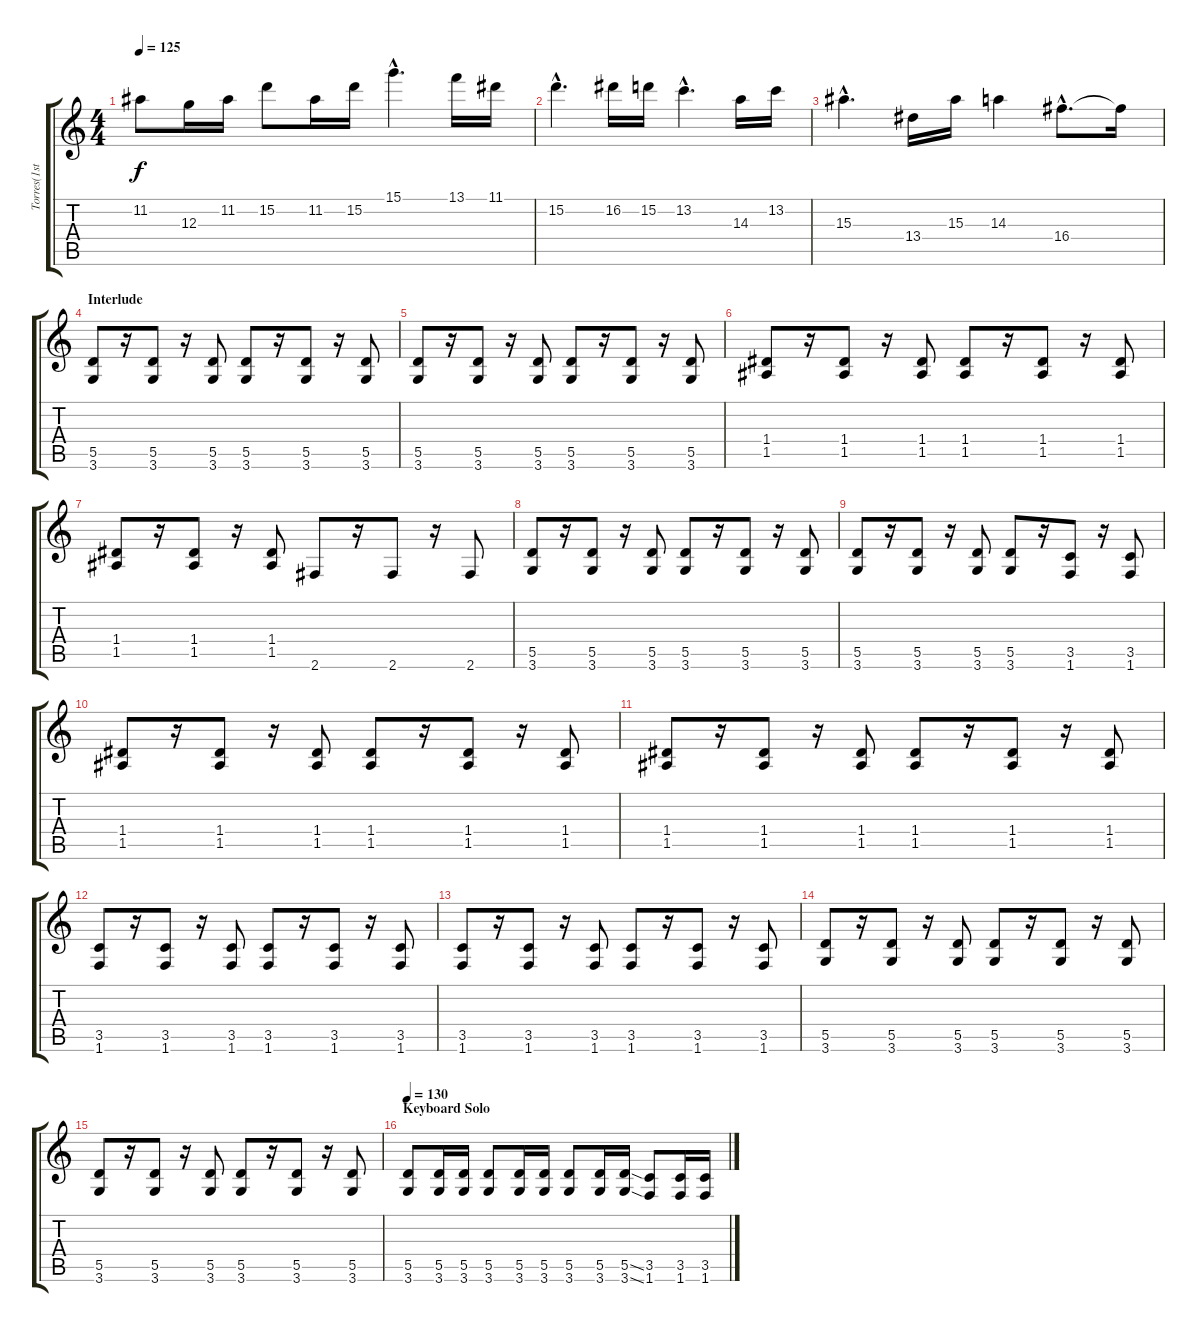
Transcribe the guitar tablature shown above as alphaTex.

\track ("Torres(1st Guitar)" "Torres(1st") {instrument distortionguitar}
\staff {score tabs}
\tuning (E4 B3 G3 D3 A2 E2) {hide}
\ts (4 4)
\tempo 125
\clef g2
\ks c
11.2.8{dy f} 12.3.16 11.2.16 15.2.8 11.2.16 15.2.16 15.1{hac}.4{d} 13.1.16 11.1.16 |
15.2{hac}.4{d} 16.2.16 15.2.16 13.2{hac}.4{d} 14.3.16 13.2.16 |
15.3{hac}.4{d} 13.4.16 15.3.16 14.3.4 16.4{hac}.8{d} 16.4{t}.16 |
\section ("" "Interlude")
(5.5 3.6).8{volume 10} r.16 (5.5 3.6).8 r.16 (5.5 3.6).8 (5.5 3.6).8 r.16 (5.5 3.6).8 r.16 (5.5 3.6).8 |
(5.5 3.6).8 r.16 (5.5 3.6).8 r.16 (5.5 3.6).8 (5.5 3.6).8 r.16 (5.5 3.6).8 r.16 (5.5 3.6).8 |
(1.4 1.5).8 r.16 (1.4 1.5).8 r.16 (1.4 1.5).8 (1.4 1.5).8 r.16 (1.4 1.5).8 r.16 (1.4 1.5).8 |
(1.4 1.5).8 r.16 (1.4 1.5).8 r.16 (1.4 1.5).8 2.6.8 r.16 2.6.8 r.16 2.6.8 |
(5.5 3.6).8{volume 10} r.16 (5.5 3.6).8 r.16 (5.5 3.6).8 (5.5 3.6).8 r.16 (5.5 3.6).8 r.16 (5.5 3.6).8 |
(5.5 3.6).8 r.16 (5.5 3.6).8 r.16 (5.5 3.6).8 (5.5 3.6).8 r.16 (3.5 1.6).8 r.16 (3.5 1.6).8 |
(1.4 1.5).8 r.16 (1.4 1.5).8 r.16 (1.4 1.5).8 (1.4 1.5).8 r.16 (1.4 1.5).8 r.16 (1.4 1.5).8 |
(1.4 1.5).8 r.16 (1.4 1.5).8 r.16 (1.4 1.5).8 (1.4 1.5).8 r.16 (1.4 1.5).8 r.16 (1.4 1.5).8 |
(3.5 1.6).8 r.16 (3.5 1.6).8 r.16 (3.5 1.6).8 (3.5 1.6).8 r.16 (3.5 1.6).8 r.16 (3.5 1.6).8 |
(3.5 1.6).8 r.16 (3.5 1.6).8 r.16 (3.5 1.6).8 (3.5 1.6).8 r.16 (3.5 1.6).8 r.16 (3.5 1.6).8 |
(5.5 3.6).8 r.16 (5.5 3.6).8 r.16 (5.5 3.6).8 (5.5 3.6).8 r.16 (5.5 3.6).8 r.16 (5.5 3.6).8 |
(5.5 3.6).8 r.16 (5.5 3.6).8 r.16 (5.5 3.6).8 (5.5 3.6).8 r.16 (5.5 3.6).8 r.16 (5.5 3.6).8 |
\section ("" "Keyboard Solo")
\tempo 130
(5.5 3.6).8{volume 10} (5.5 3.6).16 (5.5 3.6).16 (5.5 3.6).8 (5.5 3.6).16 (5.5 3.6).16 (5.5 3.6).8 (5.5 3.6).16 (5.5{ss} 3.6{ss}).16 (3.5 1.6).8 (3.5 1.6).16 (3.5 1.6).16
